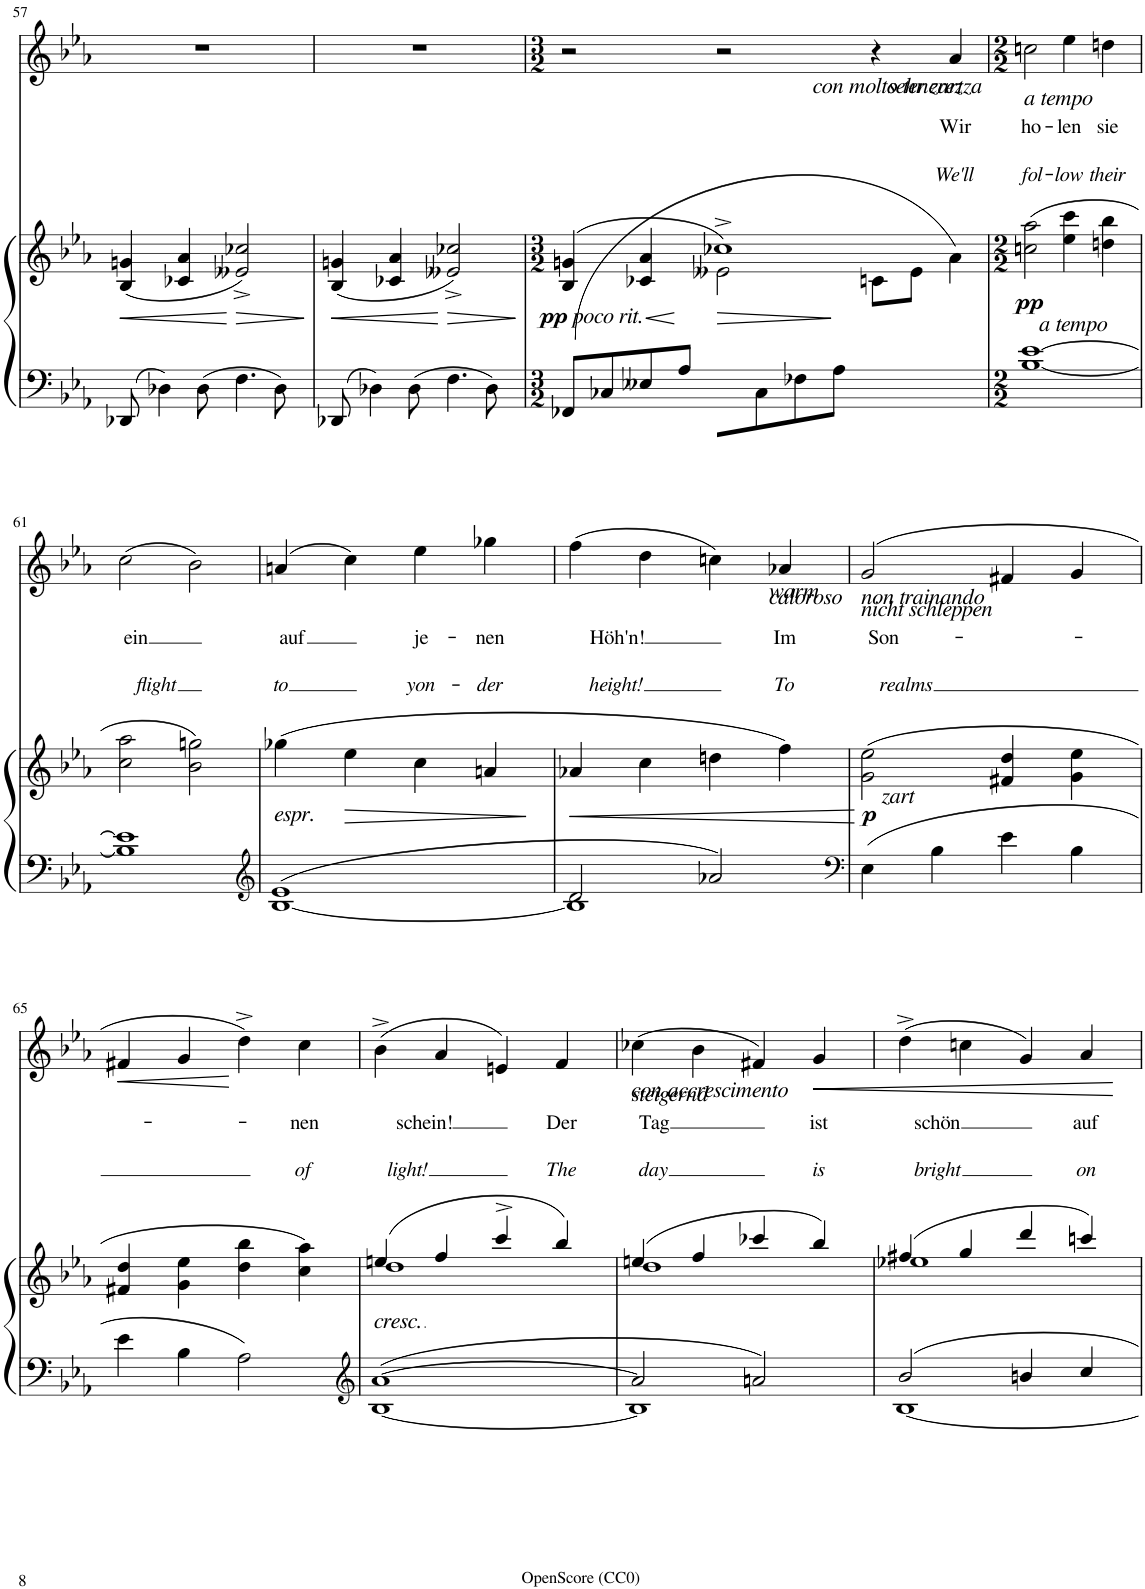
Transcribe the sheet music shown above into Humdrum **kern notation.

**kern	**kern	**dynam	**kern	**text	**text	**dynam
*part2	*part2	*part2	*part1	*part1	*part1	*part1
*staff3	*staff2	*staff2/3	*staff1	*staff1	*staff1	*staff1
*I"Piano	*	*	*I"Gesang Voice	*	*	*
*I'Pno	*	*	*	*	*	*
!!LO:PB:g=z
*clefF4	*clefG2	*	*clefG2	*	*	*
*k[b-e-a-]	*k[b-e-a-]	*	*k[b-e-a-]	*	*	*
*M2/2	*M2/2	*	*M2/2	*	*	*
=57	=57	=57	=57	=57	=57	=57
!	!	!LO:HP:b	!	!	!	!
8DD-X/	(4B-/ 4gn/	<	1r	.	.	.
4D-X\	.	.	.	.	.	.
.	4c-X/ 4a-/	.	.	.	.	.
8D-\	.	.	.	.	.	.
!	!	!LO:HP:n=1:b	!	!	!	!
4.F\	2e--X/^ 2cc-X/^)	[ >	.	.	.	.
8D-\	.	.	.	.	.	.
.	.	]	.	.	.	.
=58	=58	=58	=58	=58	=58	=58
!	!	!LO:HP:b	!	!	!	!
8DD-X/	(4B-/ 4gn/	<	1r	.	.	.
4D-X\	.	.	.	.	.	.
.	4c-X/ 4a-/	.	.	.	.	.
8D-\	.	.	.	.	.	.
!	!	!LO:HP:n=1:b	!	!	!	!
4.F\	2e--X/^ 2cc-X/^)	[ >	.	.	.	.
8D-\	.	.	.	.	.	.
.	.	]	.	.	.	.
=59	=59	=59	=59	=59	=59	=59
*M3/2	*M3/2	*	*M3/2	*	*	*
!	!LO:TX:b:i:t=poco rit.	!	!	!	!	!
!	!	!LO:HP:b	!	!	!	!
*	*^	*	*	*	*	*
*	*	*^	*	*	*	*	*
!	!	!	!	!LO:DY:n=1:b	!	!	!	!
(8FF-X/L	(4B-/ 4gn/	2ryy	1ryy	< pp	2r	.	.	.
8C-X/	.	.	.	.	.	.	.	.
8E--X/	4c-X/ 4a-/	.	.	.	.	.	.	.
8A-/J	.	.	.	.	.	.	.	.
!	!	!	!	!LO:HP:n=1:b	!	!	!	!
8ryy	1cc-X^)	2e--X\	.	[ >	2r	.	.	.
8C-\	.	.	.	.	.	.	.	.
8F-X\	.	.	.	.	.	.	.	.
8A-\J	.	.	.	.	.	.	.	.
!	!	!	!	!	!LO:TX:b:i:t=con molto tenerezza	!	!	!
2ryy	.	2ryy	8cn\L	]	4r	.	.	.
.	.	.	8e--\J	.	.	.	.	.
!	!	!	!	!	!LO:TX:b:i:t=sehr zart	!	!	!
!	!	!	!	!	!	!LO:LY:b	!LO:LY:b	!
.	.	.	4a-\)	.	4a-/	Wir	We'll	.
*	*v	*v	*v	*	*	*	*	*
=60	=60	=60	=60	=60	=60	=60
*M2/2	*M2/2	*	*M2/2	*	*	*
*	*^	*	*	*	*	*
*	*	*^	*	*	*	*	*
!	!	!	!	!	!LO:TX:b:i:t=a tempo	!	!	!
!	!	!	!	!LO:DY:b	!	!LO:LY:b	!LO:LY:b	!
*	*v	*v	*v	*	*	*	*	*
[1B- [1e-	(2ccn\ 2aa-\	pp	2ccn\	ho-	fol-	.
!	!LO:TX:b:i:t=a tempo	!	!	!	!	!
!	!	!	!	!LO:LY:b	!LO:LY:b	!
.	4ee-\ 4ccc\	.	4ee-\	-len	-low	.
!	!	!	!	!LO:LY:b	!LO:LY:b	!
.	4ddn\ 4bb-\	.	4ddn\	sie	their	.
!!LO:LB:g=z
=61	=61	=61	=61	=61	=61	=61
!	!	!	!	!LO:LY:b	!LO:LY:b	!
1B-] 1e-]	2cc\ 2aa-\	.	(2cc\	ein	flight	.
.	2b-\ 2ggn\)	.	2b-\)	.	.	.
=62	=62	=62	=62	=62	=62	=62
*clefG2	*	*	*	*	*	*
!	!LO:TX:b:i:t=espr.	!	!	!	!	!
!	!	!	!	!LO:LY:b	!LO:LY:b	!
[1B- 1e-	(4gg-X\	.	(4an/	auf	to	.
!	!	!LO:HP:b	!	!	!	!
.	4ee-\	>	4cc\)	.	.	.
!	!	!	!	!LO:LY:b	!LO:LY:b	!
.	4cc\	.	4ee-\	je-	yon-	.
!	!	!	!	!LO:LY:b	!LO:LY:b	!
.	4an/	.	4gg-X\	-nen	-der	.
.	.	]	.	.	.	.
=63	=63	=63	=63	=63	=63	=63
*^	*	*	*	*	*	*
!	!	!	!LO:HP:b	!	!LO:LY:b	!LO:LY:b	!
2d/	1B-]	4a-X/	<	(4ff\	Höh'n!	height!	.
.	.	4cc\	.	4dd\	.	.	.
2a-X/	.	4ddn\	.	4ccn\)	.	.	.
!	!	!	!	!LO:TX:b:i:t=warm	!	!	!
!	!	!	!	!LO:TX:b:i:t=caloroso	!	!	!
!	!	!	!	!	!LO:LY:b	!LO:LY:b	!
.	.	4ff\)	.	4a-X/	Im	To	.
*v	*v	*	*	*	*	*	*
.	.	[	.	.	.	.
=64	=64	=64	=64	=64	=64	=64
*clefF4	*	*	*	*	*	*
!	!	!	!LO:TX:b:i:t=non trainando	!	!	!
!	!	!	!LO:TX:b:i:t=nicht schleppen	!	!	!
!	!LO:TX:b:i:t=zart	!	!	!	!	!
!	!	!LO:DY:b	!	!LO:LY:b	!LO:LY:b	!
4E-\	(2g\ 2ee-\	p	(2g/	Son-	realms	.
4B-\	.	.	.	.	.	.
4e-\	4f#X/ 4dd/	.	4f#X/	.	.	.
4B-\	4g\ 4ee-\	.	4g/	.	.	.
!!LO:LB:g=z
=65	=65	=65	=65	=65	=65	=65
!	!	!	!	!	!	!LO:HP:b
4e-\	4f#X/ 4dd/	.	4f#X/	.	.	<
4B-\	4g\ 4ee-\	.	4g/	.	.	.
2A-\	4dd\ 4bb-\	.	4dd^\)	.	.	[
!	!	!	!	!LO:LY:b	!LO:LY:b	!
.	4cc\ 4aa-\)	.	4cc\	-nen	of	.
=66	=66	=66	=66	=66	=66	=66
*clefG2	*	*	*	*	*	*
*^	*^	*	*	*	*	*
!	!	!LO:TX:b:i:t=cresc.	!	!	!	!	!	!
!	!	!	!	!	!	!LO:LY:b	!LO:LY:b	!
[1a-	[1B-	(4een/	1dd	.	(4b-^\	schein!	light!	.
.	.	4ff/	.	.	4a-/	.	.	.
.	.	4ccc^/	.	.	4en/)	.	.	.
!	!	!	!	!	!	!LO:LY:b	!LO:LY:b	!
.	.	4bb-/)	.	.	4f/	Der	The	.
=67	=67	=67	=67	=67	=67	=67	=67	=67
!	!	!	!	!	!LO:TX:b:i:t=con accrescimento	!	!	!
!	!	!	!	!	!LO:TX:b:i:t=steigernd	!	!	!
!	!	!	!	!	!	!LO:LY:b	!LO:LY:b	!
2a-/]	1B-]	(4een/	1dd	.	(4cc-X\	Tag	day	.
.	.	4ff/	.	.	4b-\	.	.	.
2an/	.	4ccc-X/	.	.	4f#X/)	.	.	.
!	!	!	!	!	!	!LO:LY:b	!LO:LY:b	!LO:HP:b
.	.	4bb-/)	.	.	4g/	ist	is	<
=68	=68	=68	=68	=68	=68	=68	=68	=68
!	!	!	!	!	!	!LO:LY:b	!LO:LY:b	!
2b-/	[1B-	(4ff#X/	1ee-X	.	(4dd^\	schön	bright	.
.	.	4gg/	.	.	4ccn\	.	.	.
4bn/	.	4ddd/	.	.	4g/)	.	.	.
!	!	!	!	!	!	!LO:LY:b	!LO:LY:b	!
4cc/	.	4cccn/)	.	.	4a-/	auf	on	.
*v	*v	*	*	*	*	*	*	*
*	*v	*v	*	*	*	*	*
.	.	.	.	.	.	[
=	=	=	=	=	=	=
*-	*-	*-	*-	*-	*-	*-
